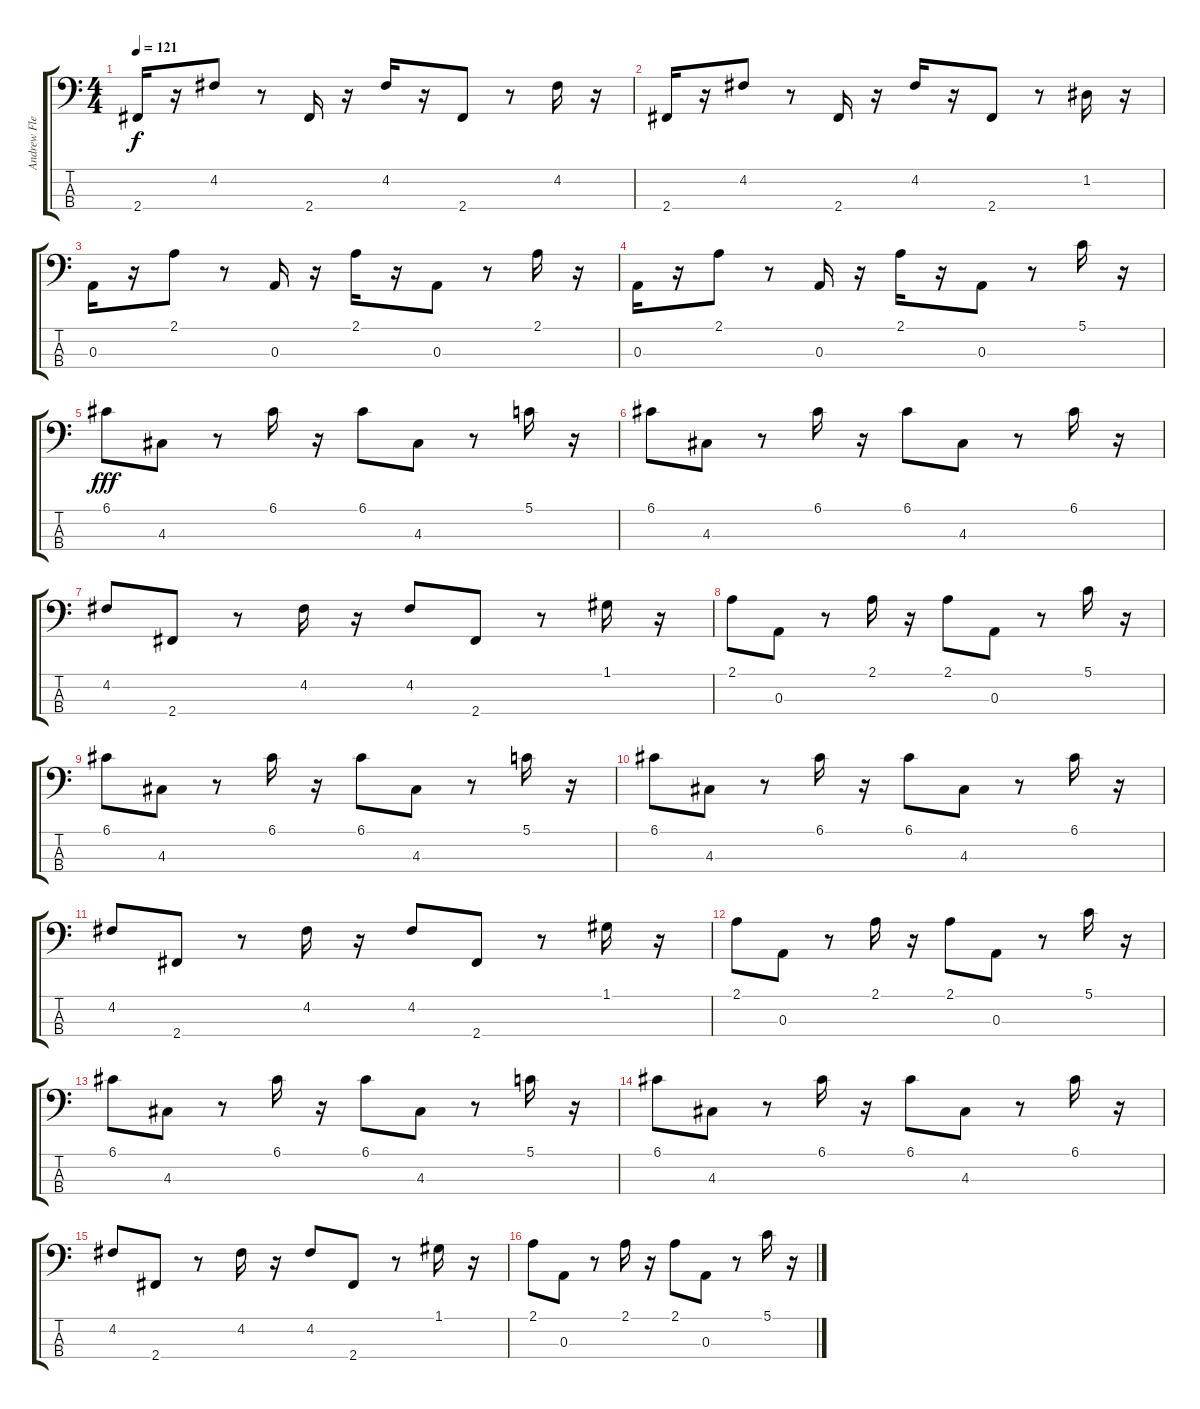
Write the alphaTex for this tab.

\track ("Andrew Fletcher - Synth Bass" "Andrew Fle") {instrument synthbass1}
\staff {score tabs}
\tuning (G2 D2 A1 E1) {hide}
\ts (4 4)
\tempo 121
\clef f4
\ks c
2.4.16{dy f} r.16 4.2.8 r.8 2.4.16 r.16 4.2.16 r.16 2.4.8 r.8 4.2.16 r.16 |
2.4.16 r.16 4.2.8 r.8 2.4.16 r.16 4.2.16 r.16 2.4.8 r.8 1.2.16 r.16 |
0.3.16 r.16 2.1.8 r.8 0.3.16 r.16 2.1.16 r.16 0.3.8 r.8 2.1.16 r.16 |
0.3.16 r.16 2.1.8 r.8 0.3.16 r.16 2.1.16 r.16 0.3.8 r.8 5.1.16 r.16 |
6.1.8{dy fff volume 9} 4.3.8 r.8 6.1.16 r.16 6.1.8 4.3.8 r.8 5.1.16 r.16 |
6.1.8 4.3.8 r.8 6.1.16 r.16 6.1.8 4.3.8 r.8 6.1.16 r.16 |
4.2.8 2.4.8 r.8 4.2.16 r.16 4.2.8 2.4.8 r.8 1.1.16 r.16 |
2.1.8 0.3.8 r.8 2.1.16 r.16 2.1.8 0.3.8 r.8 5.1.16 r.16 |
6.1.8 4.3.8 r.8 6.1.16 r.16 6.1.8 4.3.8 r.8 5.1.16 r.16 |
6.1.8 4.3.8 r.8 6.1.16 r.16 6.1.8 4.3.8 r.8 6.1.16 r.16 |
4.2.8 2.4.8 r.8 4.2.16 r.16 4.2.8 2.4.8 r.8 1.1.16 r.16 |
2.1.8 0.3.8 r.8 2.1.16 r.16 2.1.8 0.3.8 r.8 5.1.16 r.16 |
6.1.8 4.3.8 r.8 6.1.16 r.16 6.1.8 4.3.8 r.8 5.1.16 r.16 |
6.1.8 4.3.8 r.8 6.1.16 r.16 6.1.8 4.3.8 r.8 6.1.16 r.16 |
4.2.8 2.4.8 r.8 4.2.16 r.16 4.2.8 2.4.8 r.8 1.1.16 r.16 |
2.1.8 0.3.8 r.8 2.1.16 r.16 2.1.8 0.3.8 r.8 5.1.16 r.16
